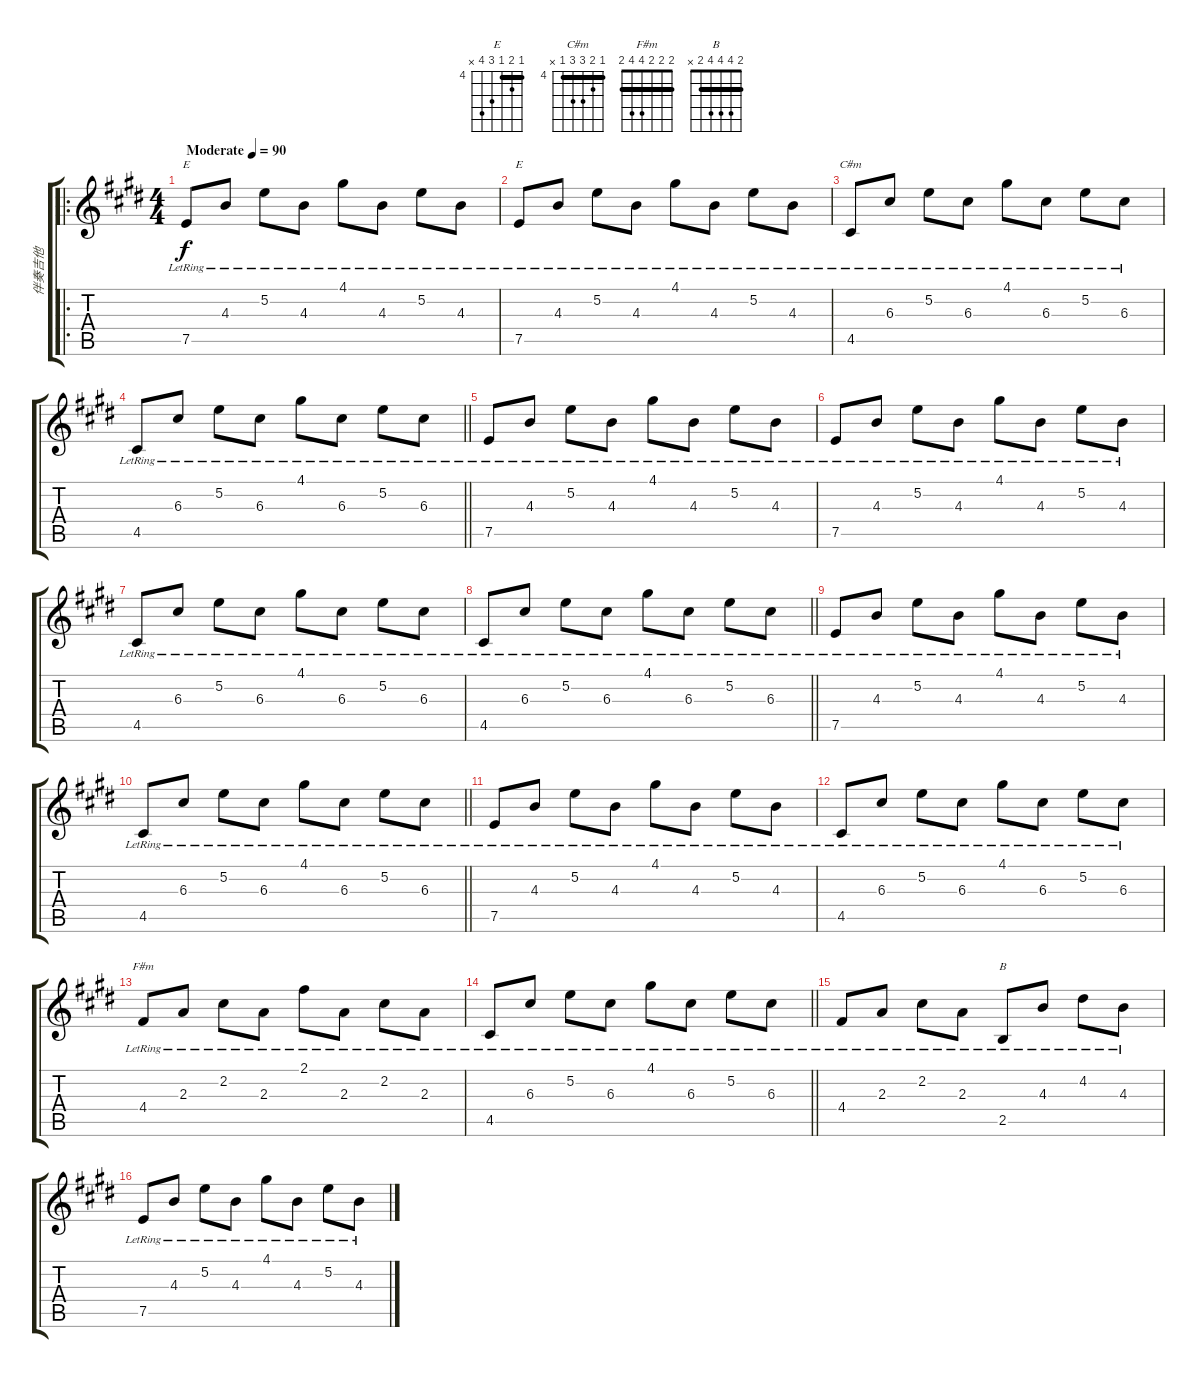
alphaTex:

\track ("伴奏吉他" "伴奏吉他") {solo instrument electricguitarjazz}
\staff {score tabs}
\tuning (E4 B3 G3 D3 A2 E2) {hide}
\chord ("E" 4 5 4 6 7 0) {firstfret 4 barre 4}
\chord ("E" 4 5 4 6 7 x) {firstfret 4 barre 4}
\chord ("C#m" 4 5 6 6 4 x) {firstfret 4 barre 4}
\chord ("F#m" 2 2 2 4 4 2) {barre 2}
\chord ("B" 2 4 4 4 2 x) {barre 2}
\ro
\ts (4 4)
\tempo (90 "Moderate")
\clef g2
\ks e
7.5{lr}.8{ch "E" dy f instrument electricguitarjazz} 4.3{lr}.8 5.2{lr}.8 4.3{lr}.8 4.1{lr}.8 4.3{lr}.8 5.2{lr}.8 4.3{lr}.8 |
7.5{lr}.8{ch "E"} 4.3{lr}.8 5.2{lr}.8 4.3{lr}.8 4.1{lr}.8 4.3{lr}.8 5.2{lr}.8 4.3{lr}.8 |
4.5{lr}.8{ch "C#m"} 6.3{lr}.8 5.2{lr}.8 6.3{lr}.8 4.1{lr}.8 6.3{lr}.8 5.2{lr}.8 6.3{lr}.8 |
\barLineRight lightlight
4.5{lr}.8 6.3{lr}.8 5.2{lr}.8 6.3{lr}.8 4.1{lr}.8 6.3{lr}.8 5.2{lr}.8 6.3{lr}.8 |
\section ("" "")
7.5{lr}.8 4.3{lr}.8 5.2{lr}.8 4.3{lr}.8 4.1{lr}.8 4.3{lr}.8 5.2{lr}.8 4.3{lr}.8 |
7.5{lr}.8 4.3{lr}.8 5.2{lr}.8 4.3{lr}.8 4.1{lr}.8 4.3{lr}.8 5.2{lr}.8 4.3{lr}.8 |
4.5{lr}.8 6.3{lr}.8 5.2{lr}.8 6.3{lr}.8 4.1{lr}.8 6.3{lr}.8 5.2{lr}.8 6.3{lr}.8 |
\barLineRight lightlight
4.5{lr}.8 6.3{lr}.8 5.2{lr}.8 6.3{lr}.8 4.1{lr}.8 6.3{lr}.8 5.2{lr}.8 6.3{lr}.8 |
\section ("" "")
7.5{lr}.8 4.3{lr}.8 5.2{lr}.8 4.3{lr}.8 4.1{lr}.8 4.3{lr}.8 5.2{lr}.8 4.3{lr}.8 |
\barLineRight lightlight
4.5{lr}.8 6.3{lr}.8 5.2{lr}.8 6.3{lr}.8 4.1{lr}.8 6.3{lr}.8 5.2{lr}.8 6.3{lr}.8 |
7.5{lr}.8 4.3{lr}.8 5.2{lr}.8 4.3{lr}.8 4.1{lr}.8 4.3{lr}.8 5.2{lr}.8 4.3{lr}.8 |
4.5{lr}.8 6.3{lr}.8 5.2{lr}.8 6.3{lr}.8 4.1{lr}.8 6.3{lr}.8 5.2{lr}.8 6.3{lr}.8 |
4.4{lr}.8{ch "F#m"} 2.3{lr}.8 2.2{lr}.8 2.3{lr}.8 2.1{lr}.8 2.3{lr}.8 2.2{lr}.8 2.3{lr}.8 |
\barLineRight lightlight
4.5{lr}.8 6.3{lr}.8 5.2{lr}.8 6.3{lr}.8 4.1{lr}.8 6.3{lr}.8 5.2{lr}.8 6.3{lr}.8 |
4.4{lr}.8 2.3{lr}.8 2.2{lr}.8 2.3{lr}.8 2.5{lr}.8{ch "B"} 4.3{lr}.8 4.2{lr}.8 4.3{lr}.8 |
7.5{lr}.8 4.3{lr}.8 5.2{lr}.8 4.3{lr}.8 4.1{lr}.8 4.3{lr}.8 5.2{lr}.8 4.3{lr}.8
